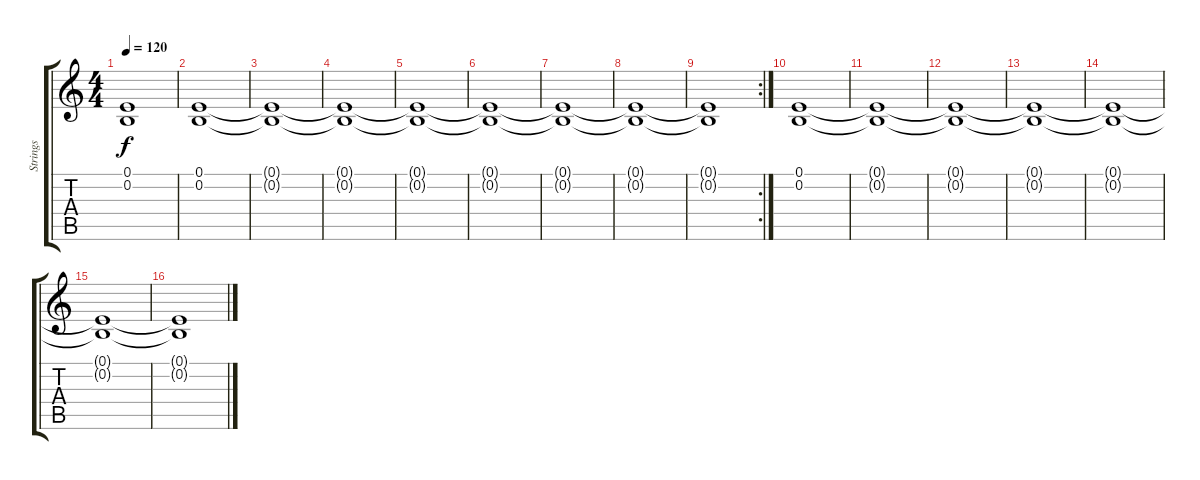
\track ("Strings" "Strings") {instrument stringensemble2}
\staff {score tabs}
\tuning (E4 B3 G3 D3 A2 E2) {hide}
\ts (4 4)
\tempo 120
\clef g2
\ks c
(0.1{t} 0.2{t}).1{dy f} |
(0.1 0.2).1 |
(0.1{t} 0.2{t}).1 |
(0.1{t} 0.2{t}).1 |
(0.1{t} 0.2{t}).1 |
(0.1{t} 0.2{t}).1 |
(0.1{t} 0.2{t}).1 |
(0.1{t} 0.2{t}).1 |
\rc 2
(0.1{t} 0.2{t}).1 |
(0.1 0.2).1 |
(0.1{t} 0.2{t}).1 |
(0.1{t} 0.2{t}).1 |
(0.1{t} 0.2{t}).1 |
(0.1{t} 0.2{t}).1 |
(0.1{t} 0.2{t}).1 |
(0.1{t} 0.2{t}).1
